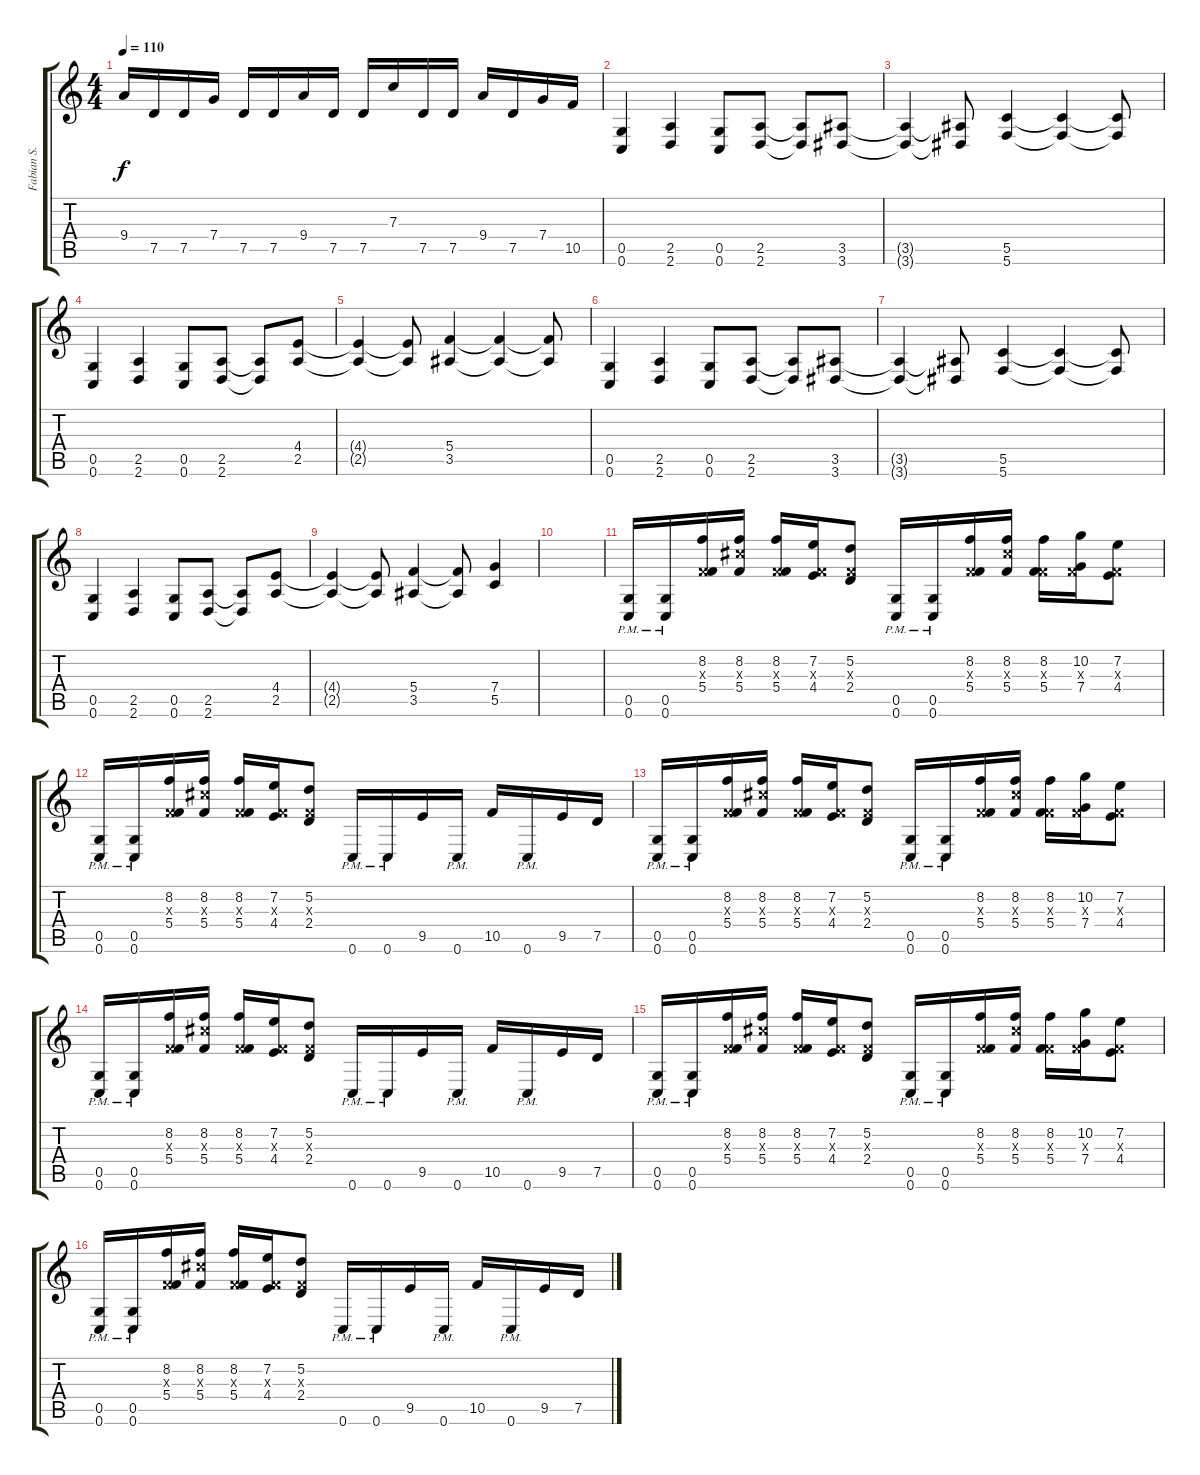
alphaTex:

\track ("Fabian S." "Fabian S.") {instrument distortionguitar}
\staff {score tabs}
\tuning (D4 A3 F3 C3 G2 C2) {hide}
\ts (4 4)
\tempo 110
\clef g2
\ks c
9.4.16{dy f} 7.5.16 7.5.16 7.4.16 7.5.16 7.5.16 9.4.16 7.5.16 7.5.16 7.3.16 7.5.16 7.5.16 9.4.16 7.5.16 7.4.16 10.5.16 |
(0.5 0.6).4 (2.5 2.6).4 (0.5 0.6).8 (2.5 2.6).8 (2.5{t} 2.6{t}).8 (3.5 3.6).8 |
(3.5{t} 3.6{t}).4 (3.5{t} 3.6{t}).8 (5.5 5.6).4 (5.5{t} 5.6{t}).4 (5.5{t} 5.6{t}).8 |
(0.5 0.6).4 (2.5 2.6).4 (0.5 0.6).8 (2.5 2.6).8 (2.5{t} 2.6{t}).8 (4.4 2.5).8 |
(4.4{t} 2.5{t}).4 (4.4{t} 2.5{t}).8 (5.4 3.5).4 (5.4{t} 3.5{t}).4 (5.4{t} 3.5{t}).8 |
(0.5 0.6).4 (2.5 2.6).4 (0.5 0.6).8 (2.5 2.6).8 (2.5{t} 2.6{t}).8 (3.5 3.6).8 |
(3.5{t} 3.6{t}).4 (3.5{t} 3.6{t}).8 (5.5 5.6).4 (5.5{t} 5.6{t}).4 (5.5{t} 5.6{t}).8 |
(0.5 0.6).4 (2.5 2.6).4 (0.5 0.6).8 (2.5 2.6).8 (2.5{t} 2.6{t}).8 (4.4 2.5).8 |
(4.4{t} 2.5{t}).4 (4.4{t} 2.5{t}).8 (5.4 3.5).4 (5.4{t} 3.5{t}).8 (7.4 5.5).4 |
|
(0.5{pm} 0.6{pm}).16 (0.5{pm} 0.6{pm}).16 (8.2 0.3{x} 5.4).16 (8.2 8.3{x} 5.4).16 (8.2 0.3{x} 5.4).16 (7.2 0.3{x} 4.4).16 (5.2 0.3{x} 2.4).8 (0.5{pm} 0.6{pm}).16 (0.5{pm} 0.6{pm}).16 (8.2 0.3{x} 5.4).16 (8.2 8.3{x} 5.4).16 (8.2 0.3{x} 5.4).16 (10.2 0.3{x} 7.4).16 (7.2 0.3{x} 4.4).8 |
(0.5{pm} 0.6{pm}).16 (0.5{pm} 0.6{pm}).16 (8.2 0.3{x} 5.4).16 (8.2 8.3{x} 5.4).16 (8.2 0.3{x} 5.4).16 (7.2 0.3{x} 4.4).16 (5.2 0.3{x} 2.4).8 0.6{pm}.16 0.6{pm}.16 9.5.16 0.6{pm}.16 10.5.16 0.6{pm}.16 9.5.16 7.5.16 |
(0.5{pm} 0.6{pm}).16 (0.5{pm} 0.6{pm}).16 (8.2 0.3{x} 5.4).16 (8.2 8.3{x} 5.4).16 (8.2 0.3{x} 5.4).16 (7.2 0.3{x} 4.4).16 (5.2 0.3{x} 2.4).8 (0.5{pm} 0.6{pm}).16 (0.5{pm} 0.6{pm}).16 (8.2 0.3{x} 5.4).16 (8.2 8.3{x} 5.4).16 (8.2 0.3{x} 5.4).16 (10.2 0.3{x} 7.4).16 (7.2 0.3{x} 4.4).8 |
(0.5{pm} 0.6{pm}).16 (0.5{pm} 0.6{pm}).16 (8.2 0.3{x} 5.4).16 (8.2 8.3{x} 5.4).16 (8.2 0.3{x} 5.4).16 (7.2 0.3{x} 4.4).16 (5.2 0.3{x} 2.4).8 0.6{pm}.16 0.6{pm}.16 9.5.16 0.6{pm}.16 10.5.16 0.6{pm}.16 9.5.16 7.5.16 |
(0.5{pm} 0.6{pm}).16 (0.5{pm} 0.6{pm}).16 (8.2 0.3{x} 5.4).16 (8.2 8.3{x} 5.4).16 (8.2 0.3{x} 5.4).16 (7.2 0.3{x} 4.4).16 (5.2 0.3{x} 2.4).8 (0.5{pm} 0.6{pm}).16 (0.5{pm} 0.6{pm}).16 (8.2 0.3{x} 5.4).16 (8.2 8.3{x} 5.4).16 (8.2 0.3{x} 5.4).16 (10.2 0.3{x} 7.4).16 (7.2 0.3{x} 4.4).8 |
(0.5{pm} 0.6{pm}).16 (0.5{pm} 0.6{pm}).16 (8.2 0.3{x} 5.4).16 (8.2 8.3{x} 5.4).16 (8.2 0.3{x} 5.4).16 (7.2 0.3{x} 4.4).16 (5.2 0.3{x} 2.4).8 0.6{pm}.16 0.6{pm}.16 9.5.16 0.6{pm}.16 10.5.16 0.6{pm}.16 9.5.16 7.5.16
